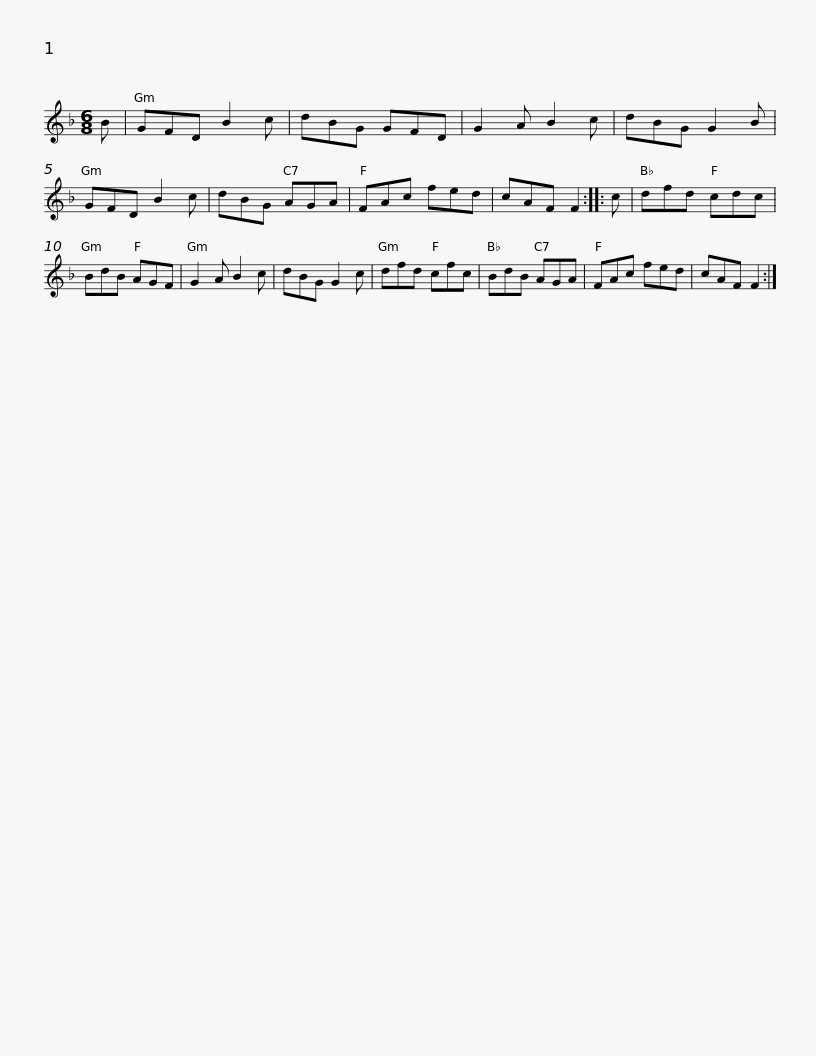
X:1
L:1/8
M:6/8
I:linebreak $
K:F
V:1 treble
V:1
 B | GFD B2 c | dBG GFD | G2 A B2 c | dBG G2 B | %5
 GFD B2 c | dBG AGA | FAc fed | cAF F2 ::$ c | %10
 dfd cdc | BdB AGF | G2 A B2 c | dBG G2 c | dfd cfc | %15
 BdB AGA | FAc fed |$ cAF F2 :| %18
